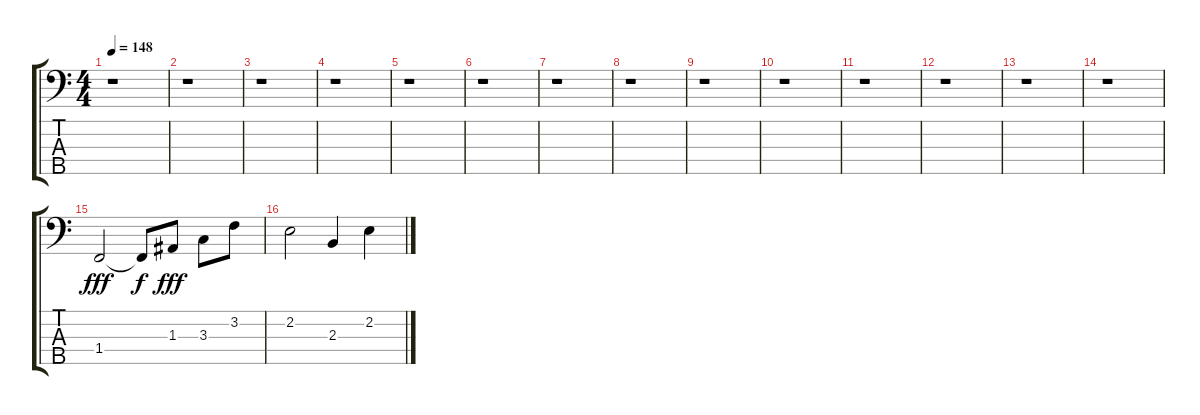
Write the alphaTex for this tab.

\track "" {instrument electricbassfinger}
\staff {score tabs}
\tuning (G2 D2 A1 E1 B0) {hide}
\ts (4 4)
\tempo 148
\clef f4
\ks c
r.1{dy fff} |
r.1 |
r.1 |
r.1 |
r.1 |
r.1 |
r.1 |
r.1 |
r.1 |
r.1 |
r.1 |
r.1 |
r.1 |
r.1 |
1.4.2 1.4{t}.8{dy f} 1.3.8{dy fff} 3.3.8 3.2.8 |
2.2.2 2.3.4 2.2.4
